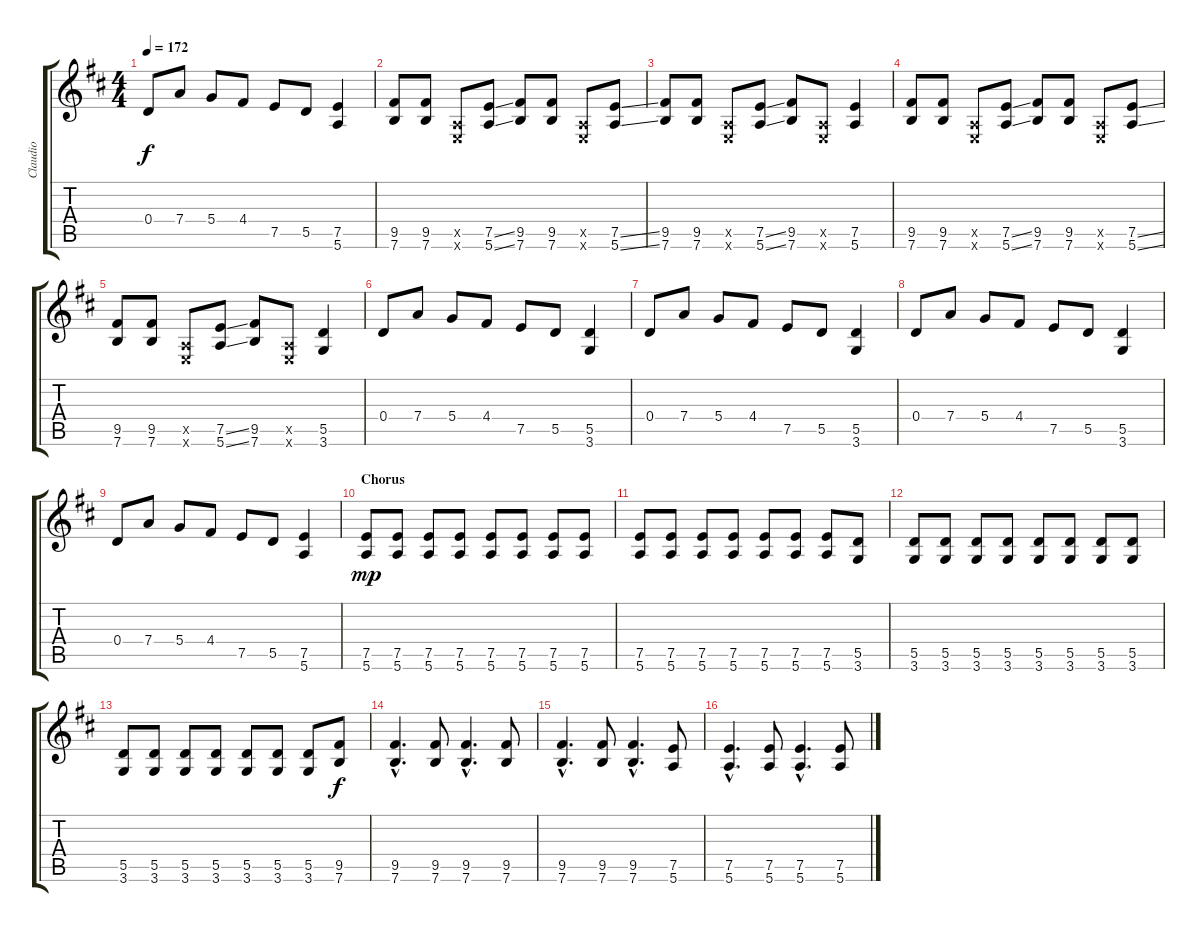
\track ("Claudio" "Claudio") {instrument distortionguitar}
\staff {score tabs}
\tuning (E4 B3 G3 D3 A2 E2) {hide}
\ts (4 4)
\tempo 172
\clef g2
\ks d
0.4.8{dy f} 7.4.8 5.4.8 4.4.8 7.5.8 5.5.8 (7.5 5.6).4 |
(9.5 7.6).8 (9.5 7.6).8 (0.5{x} 0.6{x}).8 (7.5{ss} 5.6{ss}).8 (9.5 7.6).8 (9.5 7.6).8 (0.5{x} 0.6{x}).8 (7.5{ss} 5.6{ss}).8 |
(9.5 7.6).8 (9.5 7.6).8 (0.5{x} 0.6{x}).8 (7.5{ss} 5.6{ss}).8 (9.5 7.6).8 (0.5{x} 0.6{x}).8 (7.5 5.6).4 |
(9.5 7.6).8 (9.5 7.6).8 (0.5{x} 0.6{x}).8 (7.5{ss} 5.6{ss}).8 (9.5 7.6).8 (9.5 7.6).8 (0.5{x} 0.6{x}).8 (7.5{ss} 5.6{ss}).8 |
(9.5 7.6).8 (9.5 7.6).8 (0.5{x} 0.6{x}).8 (7.5{ss} 5.6{ss}).8 (9.5 7.6).8 (0.5{x} 0.6{x}).8 (5.5 3.6).4 |
0.4.8 7.4.8 5.4.8 4.4.8 7.5.8 5.5.8 (5.5 3.6).4 |
0.4.8 7.4.8 5.4.8 4.4.8 7.5.8 5.5.8 (5.5 3.6).4 |
0.4.8 7.4.8 5.4.8 4.4.8 7.5.8 5.5.8 (5.5 3.6).4 |
0.4.8 7.4.8 5.4.8 4.4.8 7.5.8 5.5.8 (7.5 5.6).4 |
\section ("" "Chorus")
(7.5 5.6).8{dy mp} (7.5 5.6).8 (7.5 5.6).8 (7.5 5.6).8 (7.5 5.6).8 (7.5 5.6).8 (7.5 5.6).8 (7.5 5.6).8 |
(7.5 5.6).8 (7.5 5.6).8 (7.5 5.6).8 (7.5 5.6).8 (7.5 5.6).8 (7.5 5.6).8 (7.5 5.6).8 (5.5 3.6).8 |
(5.5 3.6).8 (5.5 3.6).8 (5.5 3.6).8 (5.5 3.6).8 (5.5 3.6).8 (5.5 3.6).8 (5.5 3.6).8 (5.5 3.6).8 |
(5.5 3.6).8 (5.5 3.6).8 (5.5 3.6).8 (5.5 3.6).8 (5.5 3.6).8 (5.5 3.6).8 (5.5 3.6).8 (9.5 7.6).8{dy f} |
(9.5{hac} 7.6{hac}).4{d} (9.5 7.6).8 (9.5{hac} 7.6{hac}).4{d} (9.5 7.6).8 |
(9.5{hac} 7.6{hac}).4{d} (9.5 7.6).8 (9.5{hac} 7.6{hac}).4{d} (7.5 5.6).8 |
(7.5{hac} 5.6{hac}).4{d} (7.5 5.6).8 (7.5{hac} 5.6{hac}).4{d} (7.5 5.6).8
